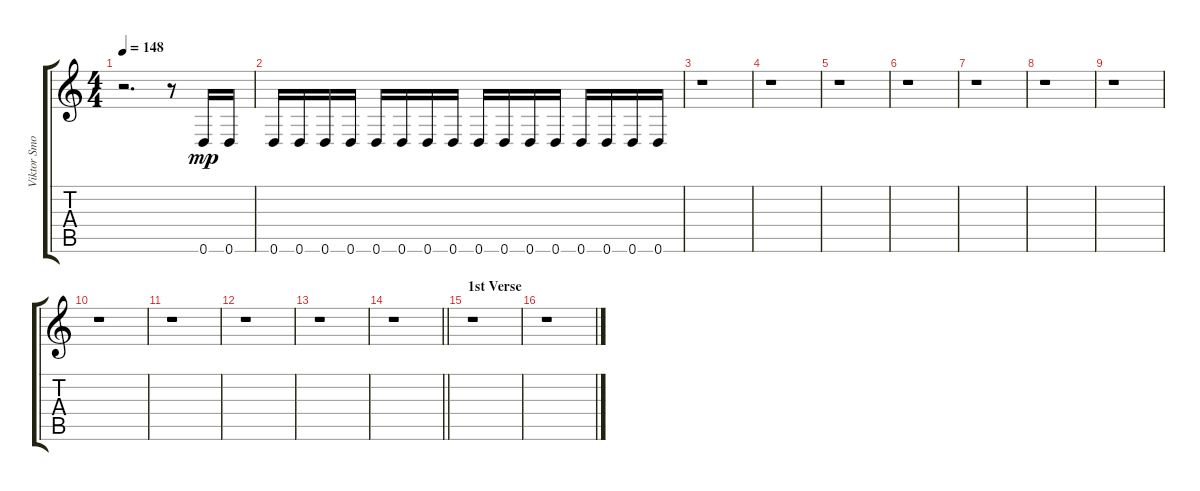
\track ("Viktor Smolski (Add. 2)" "Viktor Smo") {instrument distortionguitar}
\staff {score tabs}
\tuning (D4 A3 F3 C3 G2 D2) {hide}
\ts (4 4)
\tempo 148
\clef g2
\ks c
r.2{d dy f} r.8 0.6.16{dy mp} 0.6.16 |
0.6.16 0.6.16 0.6.16 0.6.16 0.6.16 0.6.16 0.6.16 0.6.16 0.6.16 0.6.16 0.6.16 0.6.16 0.6.16 0.6.16 0.6.16 0.6.16 |
r.1 |
r.1 |
r.1 |
r.1 |
r.1 |
r.1 |
r.1 |
r.1 |
r.1 |
r.1 |
r.1 |
\barLineRight lightlight
r.1 |
\section ("" "1st Verse")
r.1 |
r.1
